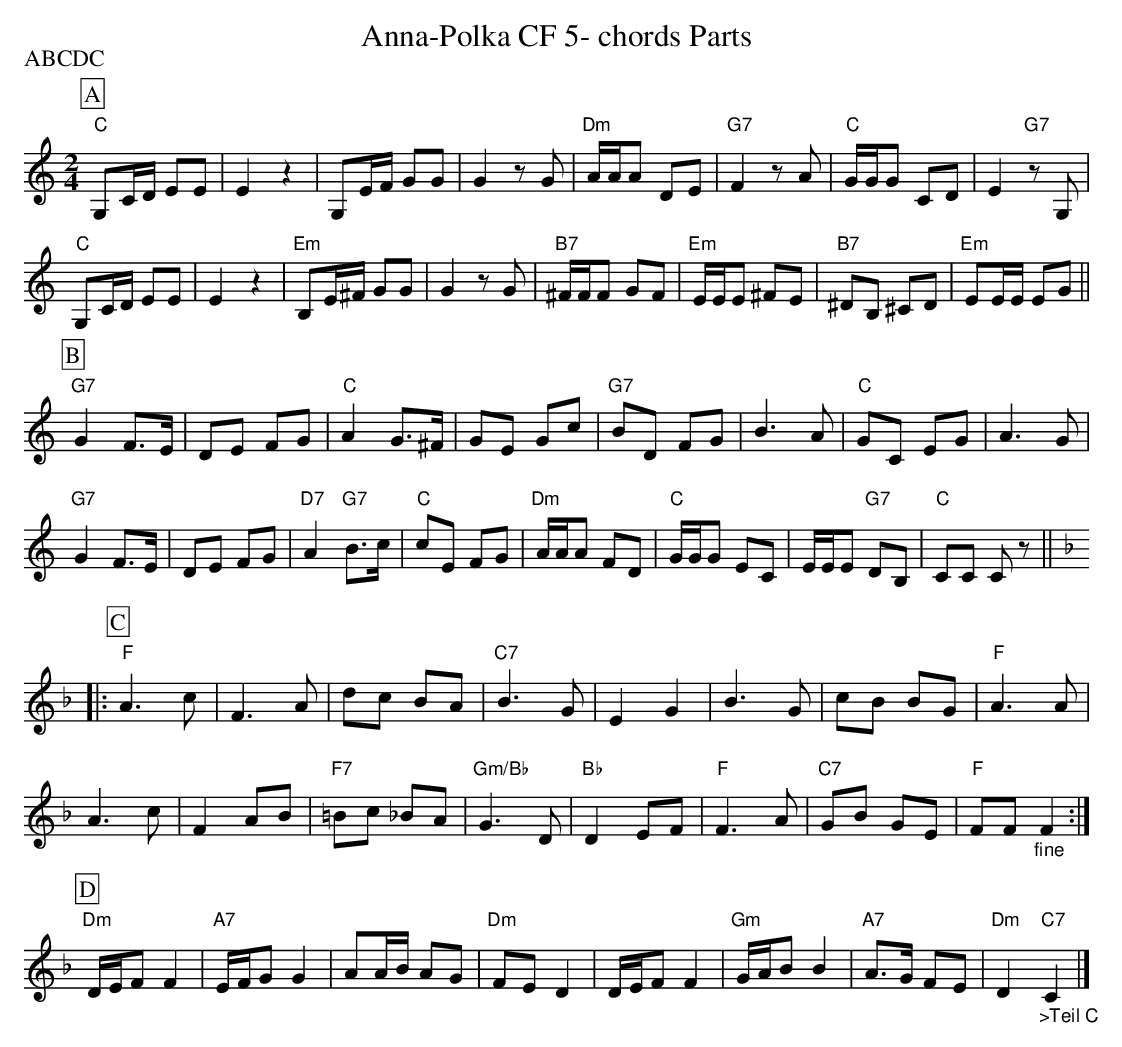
X:1
T:Anna-Polka CF 5- chords Parts
P:ABCDC
M:2/4
L:1/8
K:Cmaj%%MIDI gchordon
[P:A] "C"G,C/2D/2 EE | E2z2 | G,E/2F/2 GG | G2zG | "Dm"A/2A/2A DE | "G7"F2zA | "C"G/2G/2G CD | E2"G7"zG, |
"C"G,C/2D/2 EE | E2z2 | "Em"B,E/2^F/2 GG | G2zG | "B7"^F/2F/2F GF | "Em"E/2E/2E ^FE | "B7"^DB, ^CD | "Em"EE/2E/2 EG ||
[P:B] "G7"G2F>E | DE FG | "C"A2 G>^F | GE Gc | "G7"BD FG | B3A | "C"GC EG | A3G |
"G7"G2 F>E | DE FG | "D7"A2 "G7"B>c | "C"cE FG | "Dm"A/2A/2A FD | "C"G/2G/2G EC | E/2E/2E "G7"DB, | "C"CC Cz ||
|: [P:C] [K:Fmaj]
"F"A3c | F3A | dc BA | "C7"B3G | E2G2 | B3G | cB BG | "F"A3A |
A3c | F2 AB | "F7"=Bc _BA | "Gm/Bb"G3D | "Bb"D2 EF | "F"F3A | "C7"GB GE | "F"FF "_fine"F2 :|
[P:D] "Dm"D/2E/2F F2 | "A7"E/2F/2G G2 | AA/2B/2 AG | "Dm"FED2 | D/2E/2F F2 | "Gm"G/2A/2B B2 | "A7"A>G FE | "Dm"D2"_>Teil C""C7"C2 |]
